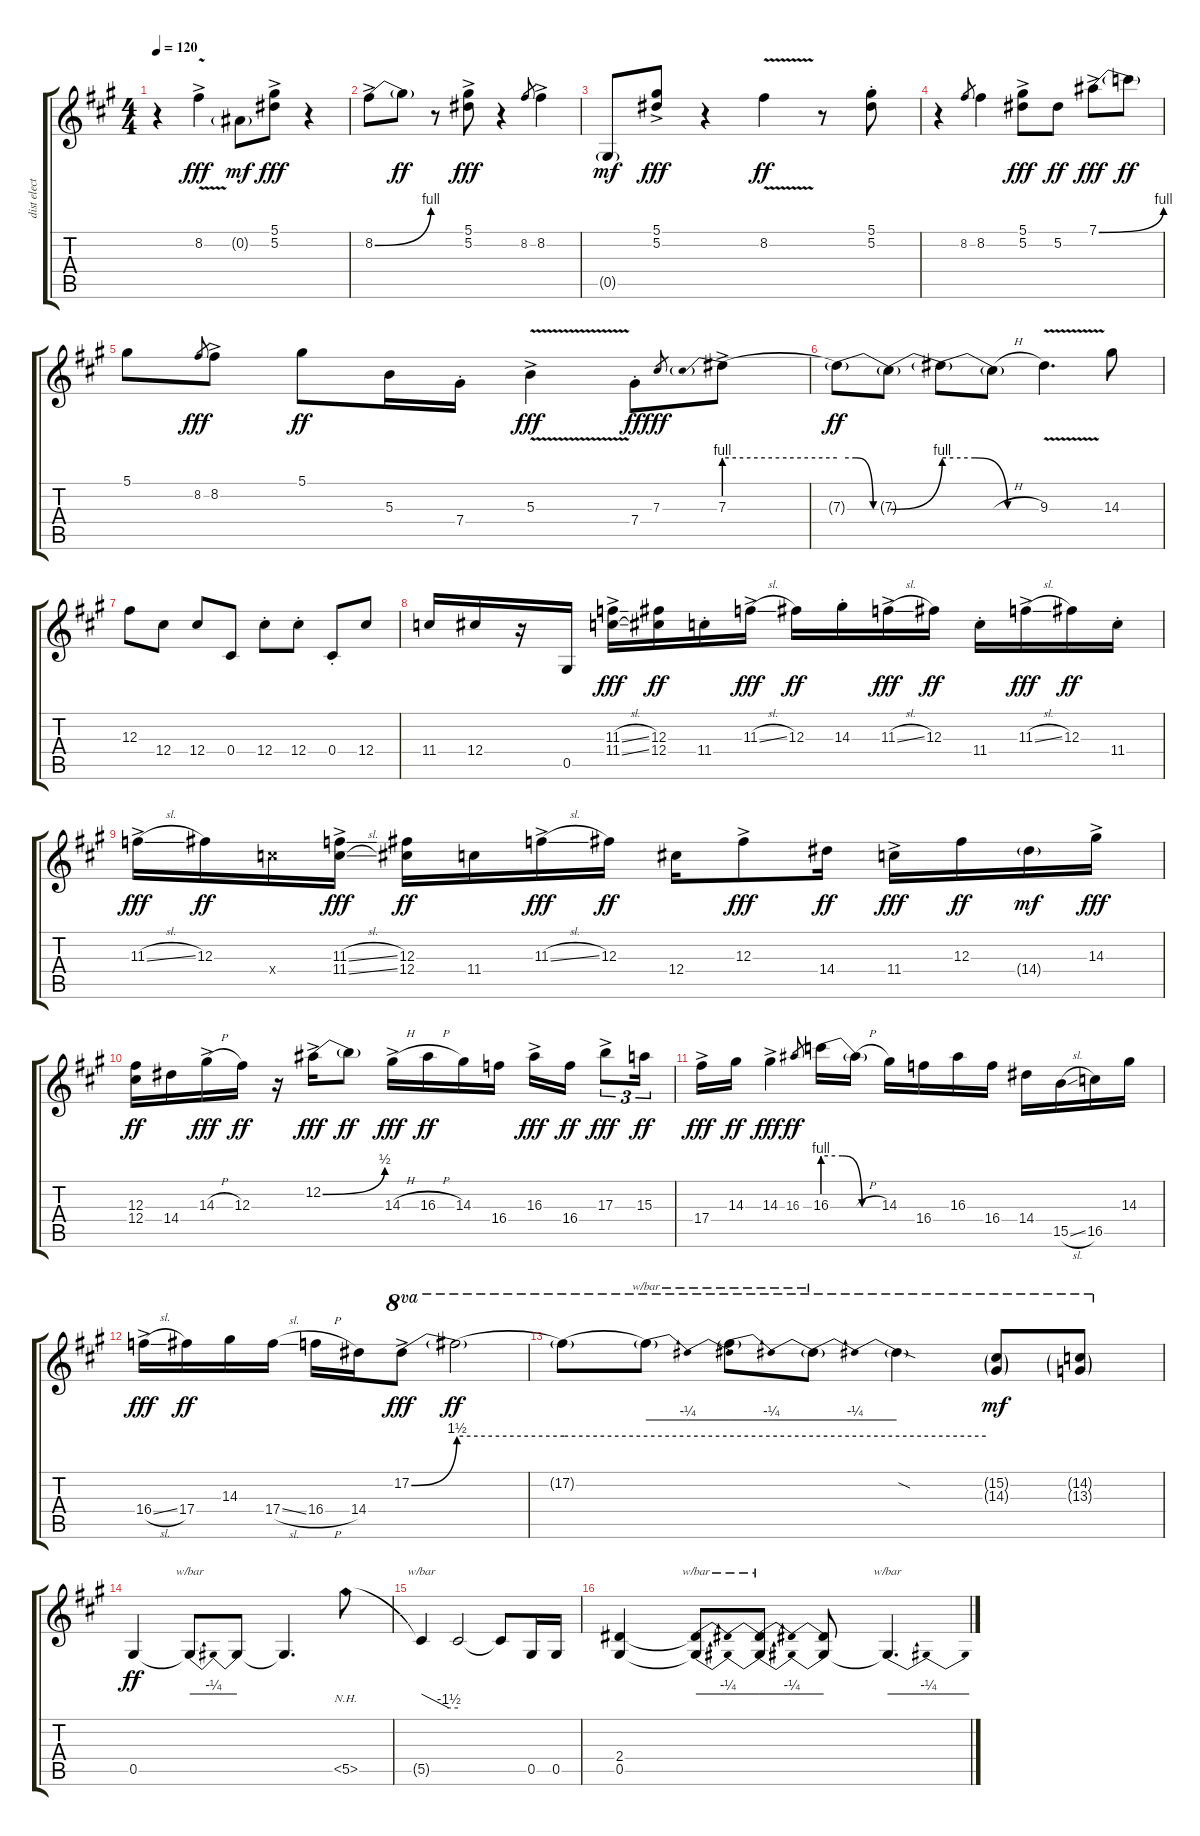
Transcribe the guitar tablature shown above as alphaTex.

\track ("dist electric (see performance notes)" "dist elect") {instrument overdrivenguitar}
\staff {score tabs}
\tuning (Eb4 Bb3 Gb3 Db3 Ab2 Eb2) {hide}
\ts (4 4)
\tempo 120
\clef g2
\ks a
r.4{dy ff} 8.2{v ac}.4{dy fff} 0.2{g}.8{dy mf} (5.1{ac} 5.2{ac}).8{dy fff} r.4 |
8.2{be (bend 0 0 60 4) ac}.8 8.2{t}.8{dy ff} r.8 (5.1{ac} 5.2{ac}).8{dy fff} r.4 8.2.8{gr} 8.2{ac}.4 |
0.5{g}.8{dy mf} (5.1{ac} 5.2{ac}).8{dy fff} r.4 8.2{v}.4{dy ff} r.8 (5.1{st} 5.2{st}).8 |
r.4 8.2.8{gr} 8.2.4 (5.1{ac} 5.2{ac}).8{dy fff} 5.2.8{dy ff} 7.1{be (bend 0 0 60 4) ac}.8{dy fff} 7.1{t}.8{dy ff} |
5.1.8 8.2.8{gr dy fff} 8.2{ac}.8 5.1.8{dy ff} 5.3.16 7.4{st}.16 5.3{v ac}.4{dy fff} 7.4{st}.8{dy ff} 7.3.8{gr dy fff} 7.3{be (prebend 0 4 60 4) ac}.8 |
7.3{be (custom 0 4 20 4 40 0 60 0) t}.8{dy ff} 7.3{be (bend 0 0 60 4) t}.8 7.3{be (custom 0 4 20 4 40 0 60 0) t}.8 7.3{h t}.8 9.3{v}.4{d} 14.3.8 |
12.3.8 12.4.8 12.4.8 0.4.8 12.4{st}.8 12.4{st}.8 0.4{st}.8 12.4.8 |
11.4.16 12.4.16 r.16 0.5.16 (11.3{sl ac} 11.4{sl ac}).16{dy fff} (12.3 12.4).16{dy ff} 11.4{st}.16 11.3{sl ac}.16{dy fff} 12.3.16{dy ff} 14.3{st}.16 11.3{sl ac}.16{dy fff} 12.3.16{dy ff} 11.4{st}.16 11.3{sl ac}.16{dy fff} 12.3.16{dy ff} 11.4{st}.16 |
11.3{sl ac}.16{dy fff} 12.3.16{dy ff} 11.4{x}.16 (11.3{sl ac} 11.4{sl ac}).16{dy fff} (12.3 12.4).16{dy ff} 11.4.16 11.3{sl ac}.16{dy fff} 12.3.16{dy ff} 12.4.16 12.3{ac}.8{dy fff} 14.4.16{dy ff} 11.4{ac}.16{dy fff} 12.3.16{dy ff} 14.4{g}.16{dy mf} 14.3{ac}.16{dy fff} |
(12.3 12.4).16{dy ff} 14.4.16 14.3{h ac}.16{dy fff} 12.3.16{dy ff} r.16 12.2{be (bend 0 0 60 2) ac}.16{dy fff} 12.2{t}.8{dy ff} 14.3{h ac}.16{dy fff} 16.3{h}.16{dy ff} 14.3.16 16.4.16 16.3{ac}.16{dy fff} 16.4.16{dy ff} 17.3{ac}.8{tu (3 2) dy fff} 15.3.16{tu (3 2) dy ff} |
17.4{ac}.16{dy fff} 14.3.16{dy ff} 14.3{ac}.4{dy fff} 16.3.8{gr dy ff} 16.3{be (custom 0 4 20 4 40 0 60 0)}.16 16.3{h t}.16 14.3.16 16.4.16 16.3.16 16.4.16 14.4.16 15.5{sl}.16 16.5.16 14.3.16 |
16.4{sl ac}.16{dy fff} 17.4.16{dy ff} 14.3.16 17.4{sl}.16 16.4{h}.16 14.4.16 17.2{be (bend 0 0 60 6) ac}.8{ot 8va dy fff} 17.2{be (hold 0 6 60 6) t}.2{ot 8va dy ff} |
17.2{be (hold 0 6 60 6) t}.8{ot 8va} 17.2{t}.8{tbe (dip default 0 0 30 -1 60 0) ot 8va} 17.2{t}.8{tbe (dip default 0 0 30 -1 60 0) ot 8va} 17.2{t}.8{tbe (dip default 0 0 30 -1 60 0) ot 8va} 17.2{sod t}.4{ot 8va} (15.2{g} 14.3{g}).8{ot 8va dy mf} (14.2{g} 13.3{g}).8{ot 8va} |
0.5.4{dy ff} 0.5{t}.8{tbe (dip default 0 0 30 -1 60 0)} 0.5{t}.8 0.5{t}.4{d} 5.5{nh}.8 |
5.5{t}.4{tbe (custom default 0 0 45 -6 60 -6)} 5.5{t}.2 5.5{t}.8 0.5.16 0.5.16 |
(2.4 0.5).4 (2.4{t} 0.5{t}).8{tbe (dip default 0 0 30 -1 60 0)} (2.4{t} 0.5{t}).8{tbe (dip default 0 0 30 -1 60 0)} (2.4{t} 0.5{t}).8 0.5{t}.4{d tbe (dip default 0 0 30 -1 60 0)}
